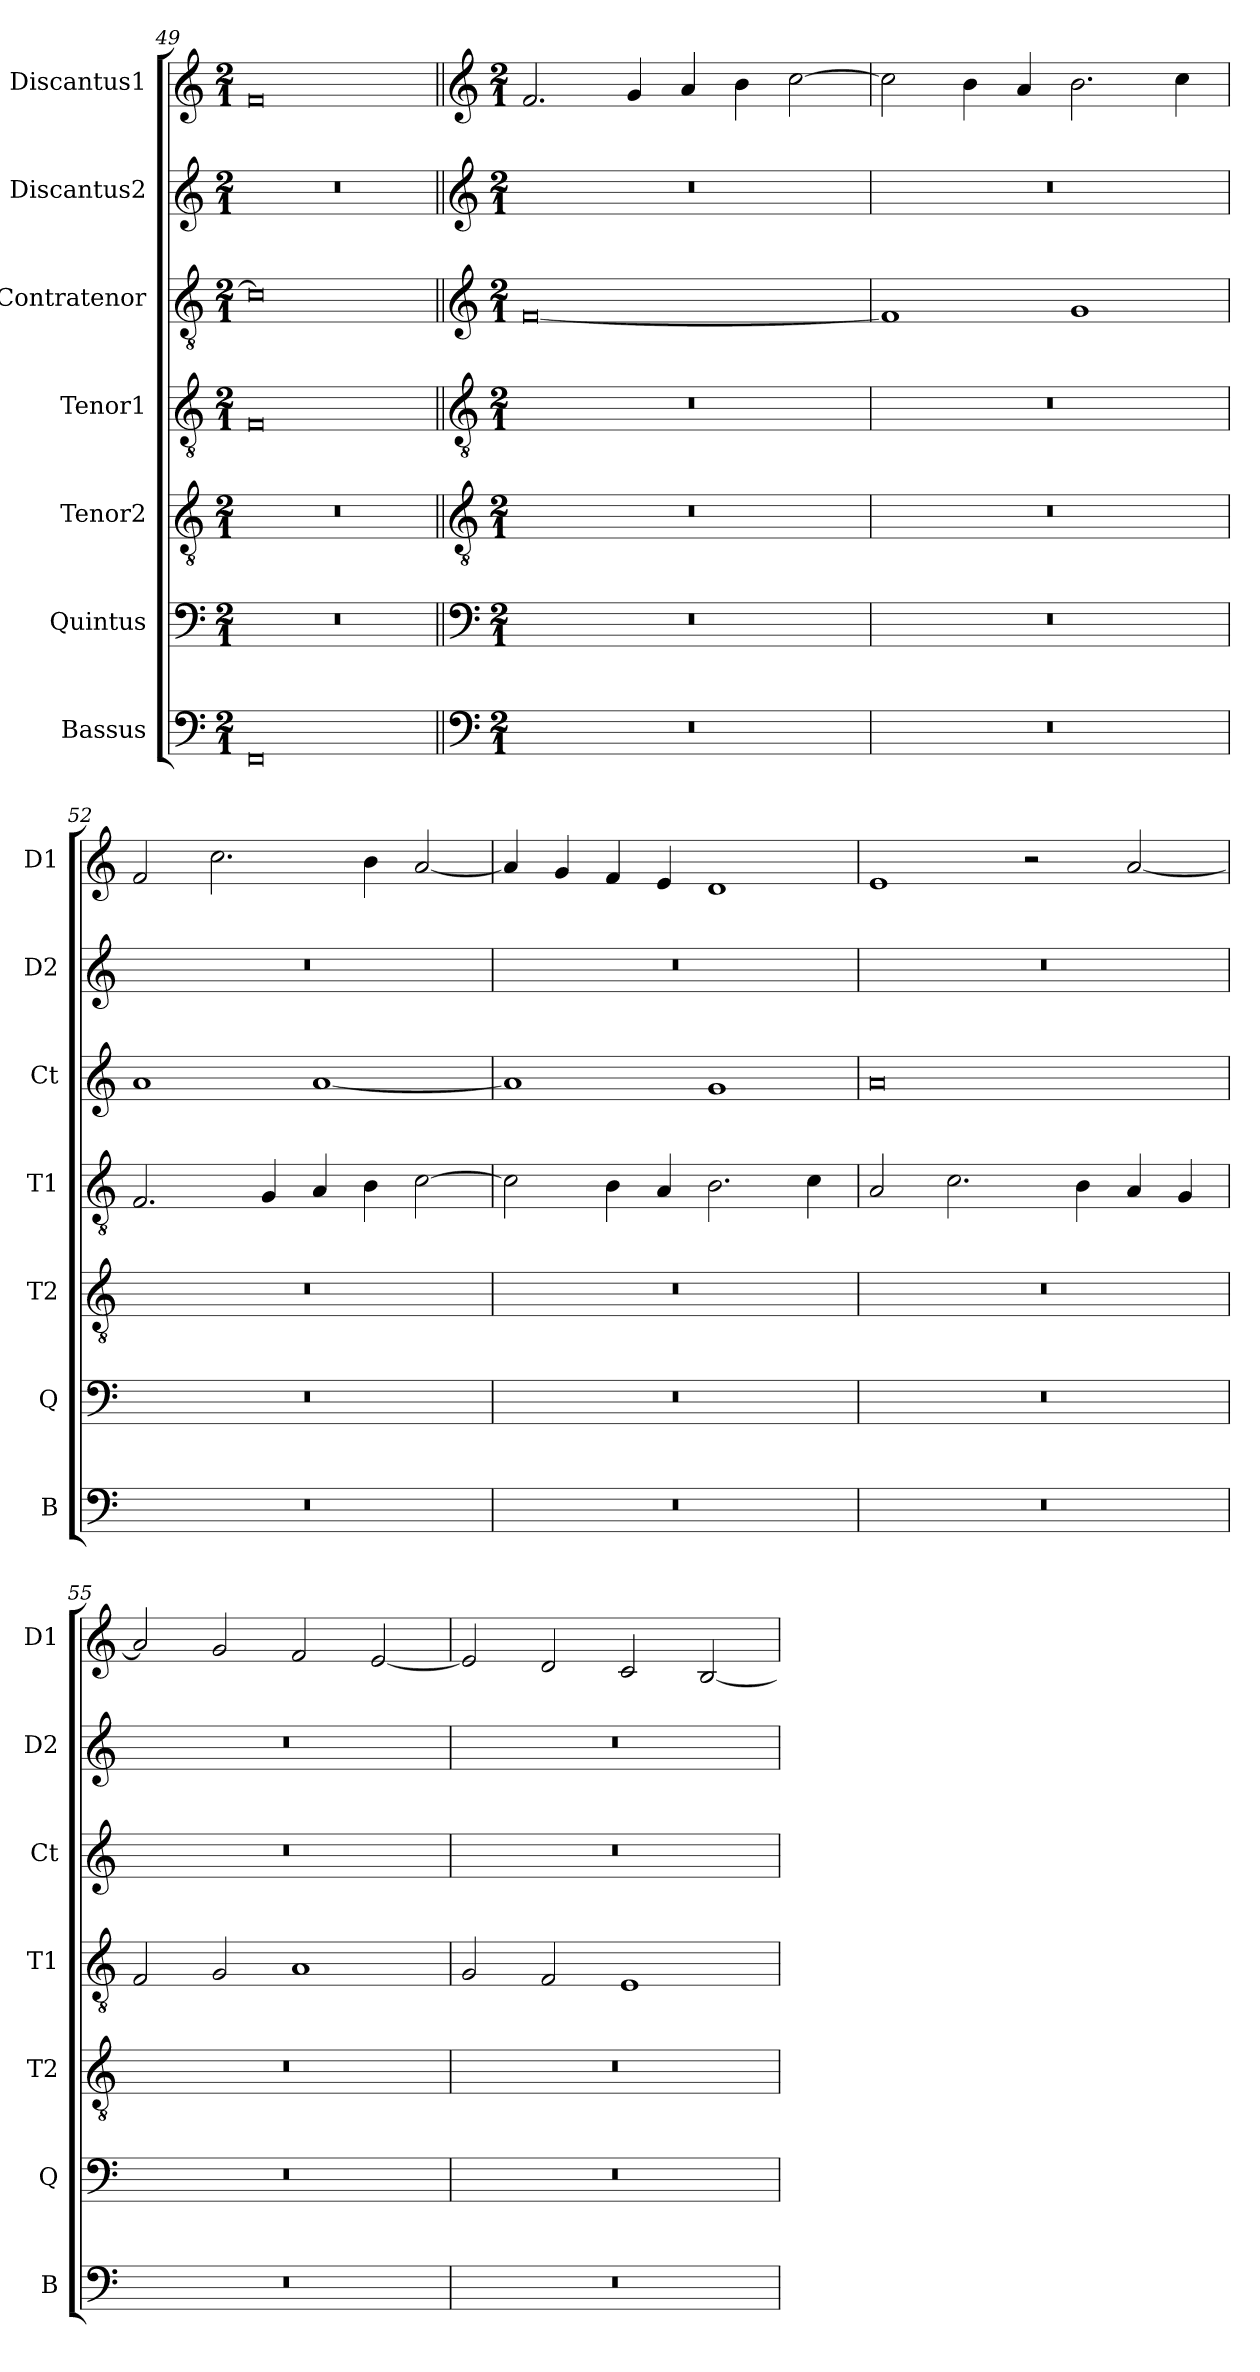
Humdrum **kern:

**kern	**kern	**kern	**kern	**kern	**kern	**kern
*part7	*part6	*part5	*part4	*part3	*part2	*part1
*staff7	*staff6	*staff5	*staff4	*staff3	*staff2	*staff1
*I"Bassus	*I"Quintus	*I"Tenor2	*I"Tenor1	*I"Contratenor	*I"Discantus2	*I"Discantus1
*I'B	*I'Q	*I'T2	*I'T1	*I'Ct	*I'D2	*I'D1
*clefF4	*clefF4	*clefGv2	*clefGv2	*clefGv2	*clefG2	*clefG2
*k[]	*k[]	*k[]	*k[]	*k[]	*k[]	*k[]
*M2/1	*M2/1	*M2/1	*M2/1	*M2/1	*M2/1	*M2/1
=49	=49	=49	=49	=49	=49	=49
0FF/	0r	0r	0F/	0c\]	0r	0f/
!!LO:LB:g=z
=50||	=50||	=50||	=50||	=50||	=50||	=50||
*clefF4	*clefF4	*clefGv2	*clefGv2	*clefG2	*clefG2	*clefG2
*k[]	*k[]	*k[]	*k[]	*k[]	*k[]	*k[]
*M2/1	*M2/1	*M2/1	*M2/1	*M2/1	*M2/1	*M2/1
0r	0r	0r	0r	[0f/	0r	2.f/
.	.	.	.	.	.	4g/
.	.	.	.	.	.	4a/
.	.	.	.	.	.	4b\
.	.	.	.	.	.	[2cc\
=51	=51	=51	=51	=51	=51	=51
0r	0r	0r	0r	1f/]	0r	2cc\]
.	.	.	.	.	.	4b\
.	.	.	.	.	.	4a/
.	.	.	.	1g/	.	2.b\
.	.	.	.	.	.	4cc\
=52	=52	=52	=52	=52	=52	=52
0r	0r	0r	2.F/	1a/	0r	2f/
.	.	.	.	.	.	2.cc\
.	.	.	4G/	.	.	.
.	.	.	4A/	[1a/	.	.
.	.	.	4B\	.	.	4b\
.	.	.	[2c\	.	.	[2a/
=53	=53	=53	=53	=53	=53	=53
0r	0r	0r	2c\]	1a/]	0r	4a/]
.	.	.	.	.	.	4g/
.	.	.	4B\	.	.	4f/
.	.	.	4A/	.	.	4e/
.	.	.	2.B\	1g/	.	1d/
.	.	.	4c\	.	.	.
=54	=54	=54	=54	=54	=54	=54
0r	0r	0r	2A/	0a/	0r	1e/
.	.	.	2.c\	.	.	.
.	.	.	.	.	.	2r
.	.	.	4B\	.	.	.
.	.	.	4A/	.	.	[2a/
.	.	.	4G/	.	.	.
=55	=55	=55	=55	=55	=55	=55
0r	0r	0r	2F/	0r	0r	2a/]
.	.	.	2G/	.	.	2g/
.	.	.	1A/	.	.	2f/
.	.	.	.	.	.	[2e/
=56	=56	=56	=56	=56	=56	=56
0r	0r	0r	2G/	0r	0r	2e/]
.	.	.	2F/	.	.	2d/
.	.	.	1E/	.	.	2c/
.	.	.	.	.	.	[2B/
=	=	=	=	=	=	=
*-	*-	*-	*-	*-	*-	*-
